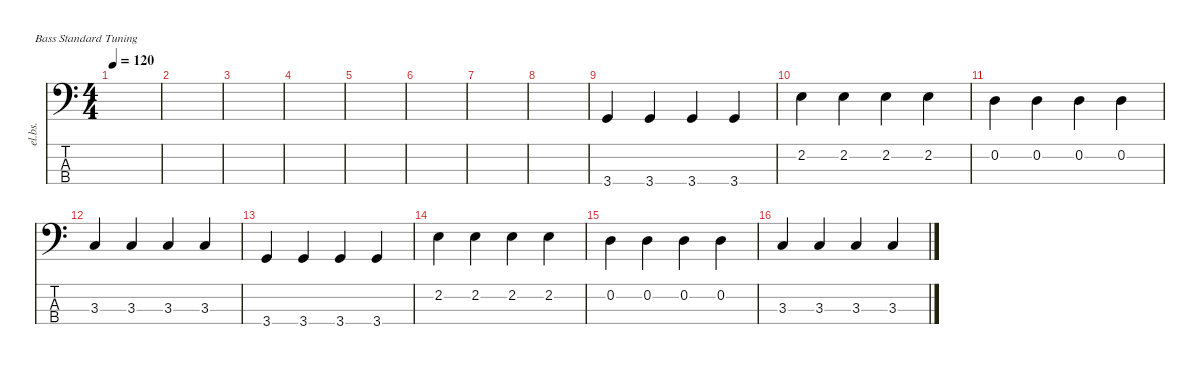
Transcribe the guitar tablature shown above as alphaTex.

\defaultSystemsLayout 4
\hideDynamics
\bracketExtendMode nobrackets
\track ("Electric Bass" "el.bs.") {instrument electricbassfinger}
\staff {score tabs}
\tuning (G2 D2 A1 E1)
\ts (4 4)
\tempo 120
\clef f4
\ks c
|
|
|
|
|
|
|
|
3.4.4{beam Up} 3.4.4{beam Up} 3.4.4{beam Up} 3.4.4{beam Up} |
2.2.4{beam Down} 2.2.4{beam Down} 2.2.4{beam Down} 2.2.4{beam Down} |
0.2.4{beam Down} 0.2.4{beam Down} 0.2.4{beam Down} 0.2.4{beam Down} |
3.3.4{beam Up} 3.3.4{beam Up} 3.3.4{beam Up} 3.3.4{beam Up} |
3.4.4{beam Up} 3.4.4{beam Up} 3.4.4{beam Up} 3.4.4{beam Up} |
2.2.4{beam Down} 2.2.4{beam Down} 2.2.4{beam Down} 2.2.4{beam Down} |
0.2.4{beam Down} 0.2.4{beam Down} 0.2.4{beam Down} 0.2.4{beam Down} |
3.3.4{beam Up} 3.3.4{beam Up} 3.3.4{beam Up} 3.3.4{beam Up}
